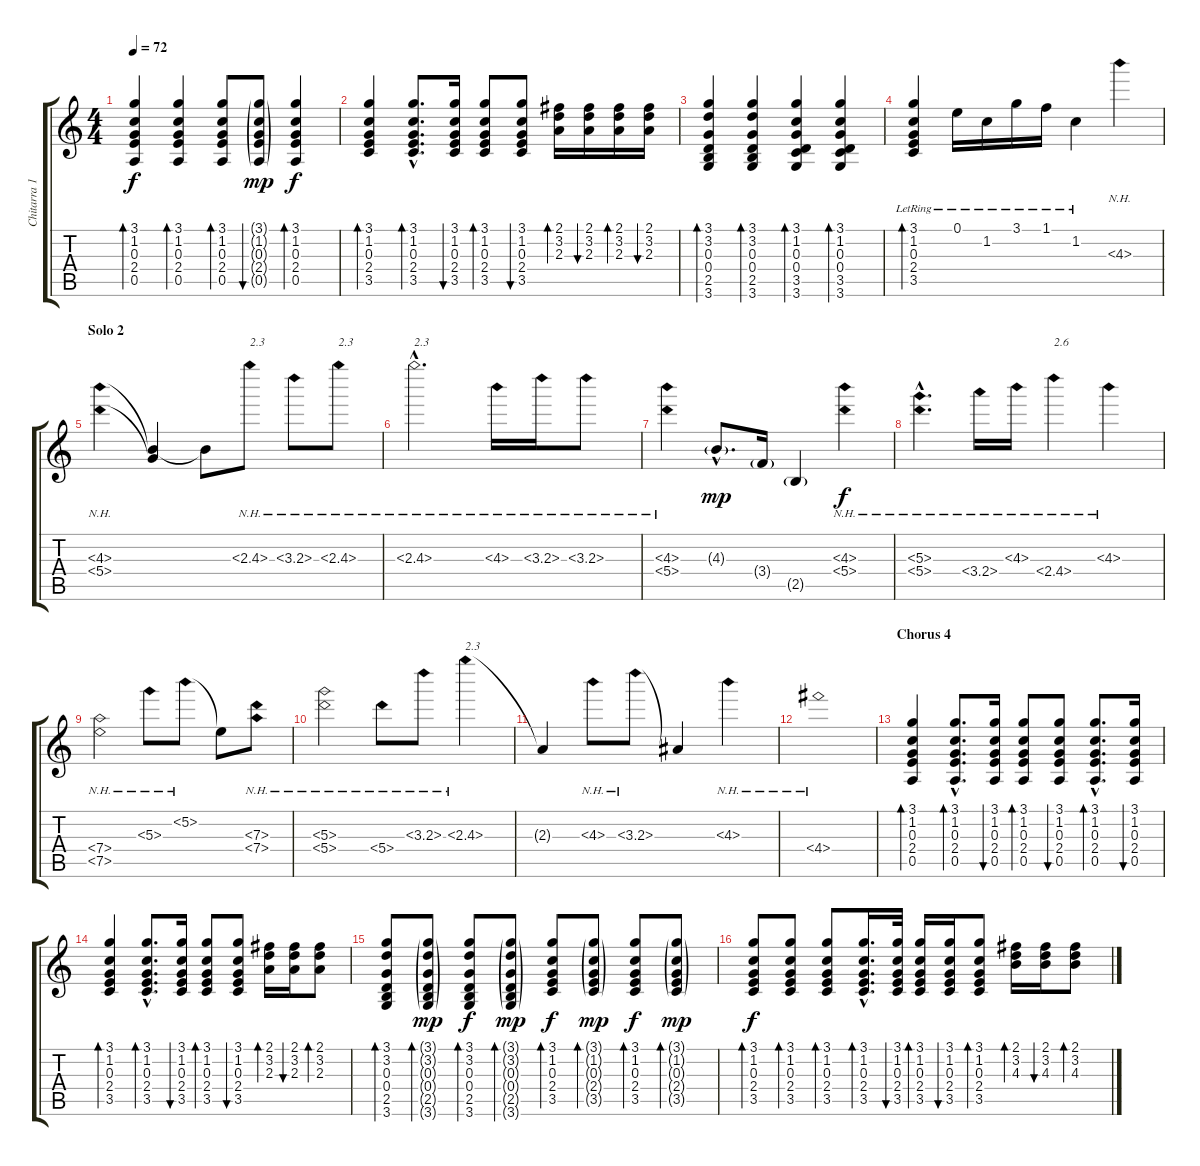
\track ("Chitarra 1" "Chitarra 1") {instrument acousticguitarsteel}
\staff {score tabs}
\tuning (E4 B3 G3 D3 A2 E2) {hide}
\ts (4 4)
\tempo 72
\clef g2
\ks c
(3.1 1.2 0.3 2.4 0.5).4{bd 30 dy f} (3.1 1.2 0.3 2.4 0.5).4{bd 30} (3.1 1.2 0.3 2.4 0.5).8{bd 30} (3.1{g} 1.2{g} 0.3{g} 2.4{g} 0.5{g}).8{bu 30 dy mp} (3.1 1.2 0.3 2.4 0.5).4{bd 30 dy f} |
(3.1 1.2 0.3 2.4 3.5).4{bd 30} (3.1{hac} 1.2{hac} 0.3{hac} 2.4{hac} 3.5{hac}).8{d bd 30} (3.1 1.2 0.3 2.4 3.5).16{bu 30} (3.1 1.2 0.3 2.4 3.5).8{bd 30} (3.1 1.2 0.3 2.4 3.5).8{bu 30} (2.1 3.2 2.3).16{bd 30} (2.1 3.2 2.3).16{bu 30} (2.1 3.2 2.3).16{bd 30} (2.1 3.2 2.3).16{bu 30} |
(3.1 3.2 0.3 0.4 2.5 3.6).4{bd 30} (3.1 3.2 0.3 0.4 2.5 3.6).4{bd 30} (3.1 1.2 0.3 0.4 3.5 3.6).4{bd 30} (3.1 1.2 0.3 0.4 3.5 3.6).4{bd 30} |
(3.1{lr} 1.2{lr} 0.3{lr} 2.4{lr} 3.5{lr}).4{bd 30} 0.1{lr}.16 1.2{lr}.16 3.1{lr}.16 1.1{lr}.16 1.2{lr}.4 4.3{nh}.4{volume 0} |
\section ("" "Solo 2")
(4.3{nh} 5.4{nh}).4{volume 0} (4.3{t} 5.4{t}).4{volume 0} 4.3{t}.8{volume 0} 2.3{nh}.8{txt "2.3" volume 0} 3.3{nh}.8{volume 0} 2.3{nh}.8{txt "2.3" volume 0} |
2.3{nh hac}.2{d txt "2.3" volume 0} 4.3{nh}.16{volume 0} 3.3{nh}.16{volume 0} 3.3{nh}.8{volume 0} |
(4.3{nh} 5.4{nh}).4{volume 0} 4.3{g hac}.8{d dy mp volume 13} 3.4{g}.16 2.5{g}.4 (4.3{nh} 5.4{nh}).4{dy f volume 0} |
(5.3{nh hac} 5.4{nh hac}).4{d volume 0} 3.4{nh}.16{volume 0} 4.3{nh}.16{volume 0} 2.4{nh}.4{txt "2.6" volume 0} 4.3{nh}.4{volume 0} |
(7.4{nh} 7.5{nh}).2{volume 0} 5.3{nh}.8{volume 0} 5.2{nh}.8{volume 0} 5.2{t}.8{volume 0} (7.3{nh} 7.4{nh}).8{volume 0} |
(5.3{nh} 5.4{nh}).2{volume 0} 5.4{nh}.8{volume 0} 3.3{nh}.8{volume 0} 2.3{nh}.4{txt "2.3" volume 0} |
2.3{t}.4{volume 0} 4.3{nh}.8{volume 0} 3.3{nh}.8{volume 0} 3.3{t}.4{volume 0} 4.3{nh}.4{volume 0} |
4.4{nh}.1{volume 0} |
\section ("" "Chorus 4")
(3.1 1.2 0.3 2.4 0.5).4{bd 30 volume 13} (3.1{hac} 1.2{hac} 0.3{hac} 2.4{hac} 0.5{hac}).8{d bd 30} (3.1 1.2 0.3 2.4 0.5).16{bu 30} (3.1 1.2 0.3 2.4 0.5).8{bd 30} (3.1 1.2 0.3 2.4 0.5).8{bu 30} (3.1{hac} 1.2{hac} 0.3{hac} 2.4{hac} 0.5{hac}).8{d bd 30} (3.1 1.2 0.3 2.4 0.5).16{bu 30} |
(3.1 1.2 0.3 2.4 3.5).4{bd 30} (3.1{hac} 1.2{hac} 0.3{hac} 2.4{hac} 3.5{hac}).8{d bd 30} (3.1 1.2 0.3 2.4 3.5).16{bu 30} (3.1 1.2 0.3 2.4 3.5).8{bd 30} (3.1 1.2 0.3 2.4 3.5).8{bu 30} (2.1 3.2 2.3).16{bd 30} (2.1 3.2 2.3).16{bu 30} (2.1 3.2 2.3).8{bd 30} |
(3.1 3.2 0.3 0.4 2.5 3.6).8{bd 30} (3.1{g} 3.2{g} 0.3{g} 0.4{g} 2.5{g} 3.6{g}).8{bd 30 dy mp} (3.1 3.2 0.3 0.4 2.5 3.6).8{bd 30 dy f} (3.1{g} 3.2{g} 0.3{g} 0.4{g} 2.5{g} 3.6{g}).8{bd 30 dy mp} (3.1 1.2 0.3 2.4 3.5).8{bd 30 dy f} (3.1{g} 1.2{g} 0.3{g} 2.4{g} 3.5{g}).8{bd 30 dy mp} (3.1 1.2 0.3 2.4 3.5).8{bd 30 dy f} (3.1{g} 1.2{g} 0.3{g} 2.4{g} 3.5{g}).8{bd 30 dy mp} |
(3.1 1.2 0.3 2.4 3.5).8{bd 30 dy f} (3.1 1.2 0.3 2.4 3.5).8{bd 30} (3.1 1.2 0.3 2.4 3.5).8{bd 30} (3.1{hac} 1.2{hac} 0.3{hac} 2.4{hac} 3.5{hac}).16{d bd 30} (3.1 1.2 0.3 2.4 3.5).32{bu 30} (3.1 1.2 0.3 2.4 3.5).16{bd 30} (3.1 1.2 0.3 2.4 3.5).16{bu 30} (3.1 1.2 0.3 2.4 3.5).8{bd 30} (2.1 3.2 4.3).16{bd 30} (2.1 3.2 4.3).16{bu 30} (2.1 3.2 4.3).8{bd 30}
